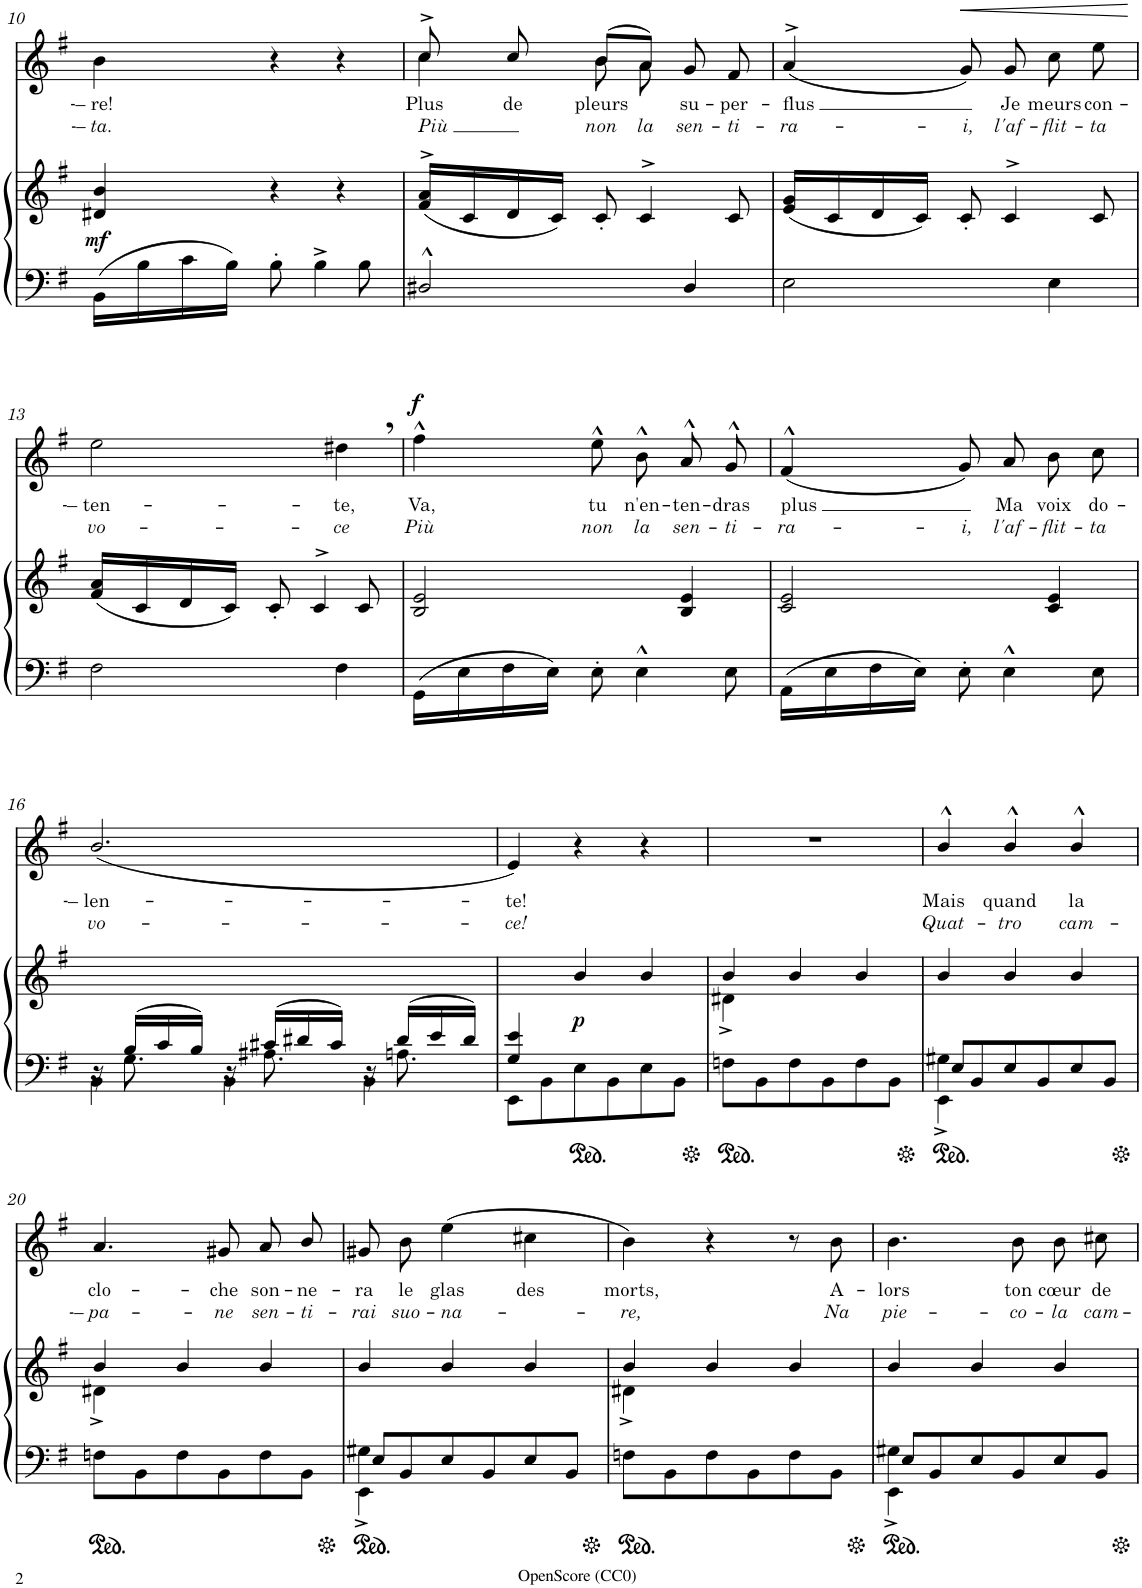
**kern	**kern	**dynam	**kern	**text	**text	**dynam
*part2	*part2	*part2	*part1	*part1	*part1	*part1
*staff3	*staff2	*staff2/3	*staff1	*staff1	*staff1	*staff1
*I"Piano	*	*	*I"Chant Voice	*	*	*
*I'Pno	*	*	*	*	*	*
!!LO:PB:g=z
*clefF4	*clefG2	*	*clefG2	*	*	*
*k[f#]	*k[f#]	*	*k[f#]	*	*	*
*M3/4	*M3/4	*	*M3/4	*	*	*
=10	=10	=10	=10	=10	=10	=10
!	!	!LO:DY:b	!	!LO:LY:b	!LO:LY:b	!
16BB\LL	4d#X/ 4b/	mf	4b\	-– re!	-– ta.	.
16B\	.	.	.	.	.	.
16c\	.	.	.	.	.	.
16B\JJ	.	.	.	.	.	.
8B'\	4r	.	4r	.	.	.
4B^>\	.	.	.	.	.	.
.	4r	.	4r	.	.	.
8B\	.	.	.	.	.	.
=11	=11	=11	=11	=11	=11	=11
!	!	!	!	!LO:LY:b	!LO:LY:b	!
*	*	*	*^	*	*	*
2D#X^^/	(16f#/^> 16a/^>LL	.	8cc^/	4cc\	Plus	Più	.
.	16c/	.	.	.	.	.	.
!	!	!	!	!	!LO:LY:b	!	!
.	16d/	.	8cc/	.	de	.	.
.	16c/JJ)	.	.	.	.	.	.
!	!	!	!	!	!LO:LY:b	!LO:LY:b	!
.	8c'/	.	(8b/L	8b\	pleurs	non	.
!	!	!	!	!	!	!LO:LY:b	!
.	4c^>/	.	8a/J)	8a\	.	la	.
!	!	!	!	!	!LO:LY:b	!LO:LY:b	!
4D#/	.	.	8g/	4ryy	su-	sen-	.
!	!	!	!	!	!LO:LY:b	!LO:LY:b	!
.	8c/	.	8f#/	.	-per-	-ti-	.
*	*	*	*v	*v	*	*	*
=12	=12	=12	=12	=12	=12	=12
!	!	!	!	!LO:LY:b	!LO:LY:b	!
2E\	(16e/ 16g/LL	.	(4a^>/	-flus	-ra-	.
.	16c/	.	.	.	.	.
.	16d/	.	.	.	.	.
.	16c/JJ)	.	.	.	.	.
!	!	!	!	!	!LO:LY:b	!LO:HP:b
.	8c'/	.	8g/)	.	-i,	<
!	!	!	!	!LO:LY:b	!LO:LY:b	!
.	4c^>/	.	8g/	Je	l'af-	.
!	!	!	!	!LO:LY:b	!LO:LY:b	!
4E\	.	.	8cc\	meurs	-flit-	.
!	!	!	!	!LO:LY:b	!LO:LY:b	!
.	8c/	.	8ee\	con-	-ta	.
.	.	.	.	.	.	[
!!LO:LB:g=z
=13	=13	=13	=13	=13	=13	=13
!	!	!	!	!LO:LY:b	!LO:LY:b	!
2F#\	(16f#/ 16a/LL	.	2ee\	-– ten-	vo-	.
.	16c/	.	.	.	.	.
.	16d/	.	.	.	.	.
.	16c/JJ)	.	.	.	.	.
.	8c'/	.	.	.	.	.
.	4c^>/	.	.	.	.	.
!	!	!	!	!LO:LY:b	!LO:LY:b	!
4F#\	.	.	4dd#X,\	-te,	-ce	.
.	8c/	.	.	.	.	.
=14	=14	=14	=14	=14	=14	=14
!	!	!	!	!LO:LY:b	!LO:LY:b	!LO:DY:a
16GG\LL	2B/ 2e/	.	4ff#^^\	Va,	Più	f
16E\	.	.	.	.	.	.
16F#\	.	.	.	.	.	.
16E\JJ	.	.	.	.	.	.
!	!	!	!	!LO:LY:b	!LO:LY:b	!
8E'\	.	.	8ee^^\	tu	non	.
!	!	!	!	!LO:LY:b	!LO:LY:b	!
4E^^\	.	.	8b^^\	n'en-	la	.
!	!	!	!	!LO:LY:b	!LO:LY:b	!
.	4B/ 4e/	.	8a^^/	-ten-	sen-	.
!	!	!	!	!LO:LY:b	!LO:LY:b	!
8E\	.	.	8g^^/	-dras	-ti-	.
=15	=15	=15	=15	=15	=15	=15
!	!	!	!	!LO:LY:b	!LO:LY:b	!
16AA\LL	2c/ 2e/	.	(4f#^^/	plus	-ra-	.
16E\	.	.	.	.	.	.
16F#\	.	.	.	.	.	.
16E\JJ	.	.	.	.	.	.
!	!	!	!	!	!LO:LY:b	!
8E'\	.	.	8g/)	.	-i,	.
!	!	!	!	!LO:LY:b	!LO:LY:b	!
4E^^\	.	.	8a/	Ma	l'af-	.
!	!	!	!	!LO:LY:b	!LO:LY:b	!
.	4c/ 4e/	.	8b\	voix	-flit-	.
!	!	!	!	!LO:LY:b	!LO:LY:b	!
8E\	.	.	8cc\	do-	-ta	.
!!LO:LB:g=z
=16	=16	=16	=16	=16	=16	=16
*^	*	*	*	*	*	*
*	*^	*	*	*	*	*	*
!	!	!	!	!	!	!LO:LY:b	!LO:LY:b	!
16ryy	16ryy	4BB\	16r	.	(2.b/	-– len-	vo-	.
16B/LL	8.G\	.	8.ryy	.	.	.	.	.
16c/	.	.	.	.	.	.	.	.
16B/JJ	.	.	.	.	.	.	.	.
16ryy	16ryy	4BB\	16r	.	.	.	.	.
16c#X/LL	8.A#X\	.	8.ryy	.	.	.	.	.
16d#X/	.	.	.	.	.	.	.	.
16c#/JJ	.	.	.	.	.	.	.	.
16ryy	16ryy	4BB\	16r	.	.	.	.	.
16d#/LL	8.An\	.	8.ryy	.	.	.	.	.
16e/	.	.	.	.	.	.	.	.
16d#/JJ	.	.	.	.	.	.	.	.
*	*v	*v	*	*	*	*	*	*
=17	=17	=17	=17	=17	=17	=17	=17
!	!	!	!	!	!LO:LY:b	!LO:LY:b	!
4G/ 4e/	8EE\L	4ryy	.	4e/)	-te!	-ce!	.
.	8BB\	.	.	.	.	.	.
!	!	!	!LO:DY:b	!	!	!	!
2ryy	8E\	4b/	p	4r	.	.	.
.	8BB\	.	.	.	.	.	.
.	8E\	4b/	.	4r	.	.	.
.	8BB\J	.	.	.	.	.	.
*v	*v	*	*	*	*	*	*
=18	=18	=18	=18	=18	=18	=18
*	*^	*	*	*	*	*
8Fn\L	4b/	4d#X^\	.	2.r	.	.	.
8BB\	.	.	.	.	.	.	.
8F\	4b/	2ryy	.	.	.	.	.
8BB\	.	.	.	.	.	.	.
8F\	4b/	.	.	.	.	.	.
8BB\J	.	.	.	.	.	.	.
*	*v	*v	*	*	*	*	*
=19	=19	=19	=19	=19	=19	=19
*^	*	*	*	*	*	*
*	*^	*	*	*	*	*	*
!	!	!	!	!	!	!LO:LY:b	!LO:LY:b	!
4G#X^\	8E/L	4EE\	4b/	.	4b^^/	Mais	Quat-	.
.	8BB/	.	.	.	.	.	.	.
!	!	!	!	!	!	!LO:LY:b	!LO:LY:b	!
2ryy	8E/	2ryy	4b/	.	4b^^/	quand	-tro	.
.	8BB/	.	.	.	.	.	.	.
!	!	!	!	!	!	!LO:LY:b	!LO:LY:b	!
.	8E/	.	4b/	.	4b^^/	la	cam-	.
.	8BB/J	.	.	.	.	.	.	.
*	*v	*v	*	*	*	*	*	*
!!LO:LB:g=z
=20	=20	=20	=20	=20	=20	=20	=20
*	*	*^	*	*	*	*	*
!	!	!	!	!	!	!LO:LY:b	!LO:LY:b	!
*v	*v	*	*	*	*	*	*	*
8Fn\L	4b/	4d#X^\	.	4.a/	clo-	-– pa-	.
8BB\	.	.	.	.	.	.	.
8F\	4b/	2ryy	.	.	.	.	.
!	!	!	!	!	!LO:LY:b	!LO:LY:b	!
8BB\	.	.	.	8g#X/	-che	-ne	.
!	!	!	!	!	!LO:LY:b	!LO:LY:b	!
8F\	4b/	.	.	8a/	son-	sen-	.
!	!	!	!	!	!LO:LY:b	!LO:LY:b	!
8BB\J	.	.	.	8b/	-ne-	-ti-	.
*	*v	*v	*	*	*	*	*
=21	=21	=21	=21	=21	=21	=21
*^	*	*	*	*	*	*
*	*^	*	*	*	*	*	*
!	!	!	!	!	!	!LO:LY:b	!LO:LY:b	!
4G#X^\	8E/L	4EE\	4b/	.	8g#X/	-ra	-rai	.
!	!	!	!	!	!	!LO:LY:b	!LO:LY:b	!
.	8BB/	.	.	.	8b\	le	suo-	.
!	!	!	!	!	!	!LO:LY:b	!LO:LY:b	!
2ryy	8E/	2ryy	4b/	.	(4ee\	glas	-na-	.
.	8BB/	.	.	.	.	.	.	.
!	!	!	!	!	!	!LO:LY:b	!	!
.	8E/	.	4b/	.	4cc#X\	des	.	.
.	8BB/J	.	.	.	.	.	.	.
*	*v	*v	*	*	*	*	*	*
=22	=22	=22	=22	=22	=22	=22	=22
*	*	*^	*	*	*	*	*
!	!	!	!	!	!	!LO:LY:b	!LO:LY:b	!
*v	*v	*	*	*	*	*	*	*
8Fn\L	4b/	4d#X^\	.	4b\)	morts,	-re,	.
8BB\	.	.	.	.	.	.	.
8F\	4b/	2ryy	.	4r	.	.	.
8BB\	.	.	.	.	.	.	.
8F\	4b/	.	.	8r	.	.	.
!	!	!	!	!	!LO:LY:b	!LO:LY:b	!
8BB\J	.	.	.	8b\	A-	Na	.
*	*v	*v	*	*	*	*	*
=23	=23	=23	=23	=23	=23	=23
*^	*	*	*	*	*	*
*	*^	*	*	*	*	*	*
!	!	!	!	!	!	!LO:LY:b	!LO:LY:b	!
4G#X^\	8E/L	4EE\	4b/	.	4.b\	-lors	pie-	.
.	8BB/	.	.	.	.	.	.	.
2ryy	8E/	2ryy	4b/	.	.	.	.	.
!	!	!	!	!	!	!LO:LY:b	!LO:LY:b	!
.	8BB/	.	.	.	8b\	ton	-co-	.
!	!	!	!	!	!	!LO:LY:b	!LO:LY:b	!
.	8E/	.	4b/	.	8b\	cœur	-la	.
!	!	!	!	!	!	!LO:LY:b	!LO:LY:b	!
.	8BB/J	.	.	.	8cc#X\	de	cam-	.
*v	*v	*v	*	*	*	*	*	*
=	=	=	=	=	=	=
*-	*-	*-	*-	*-	*-	*-
